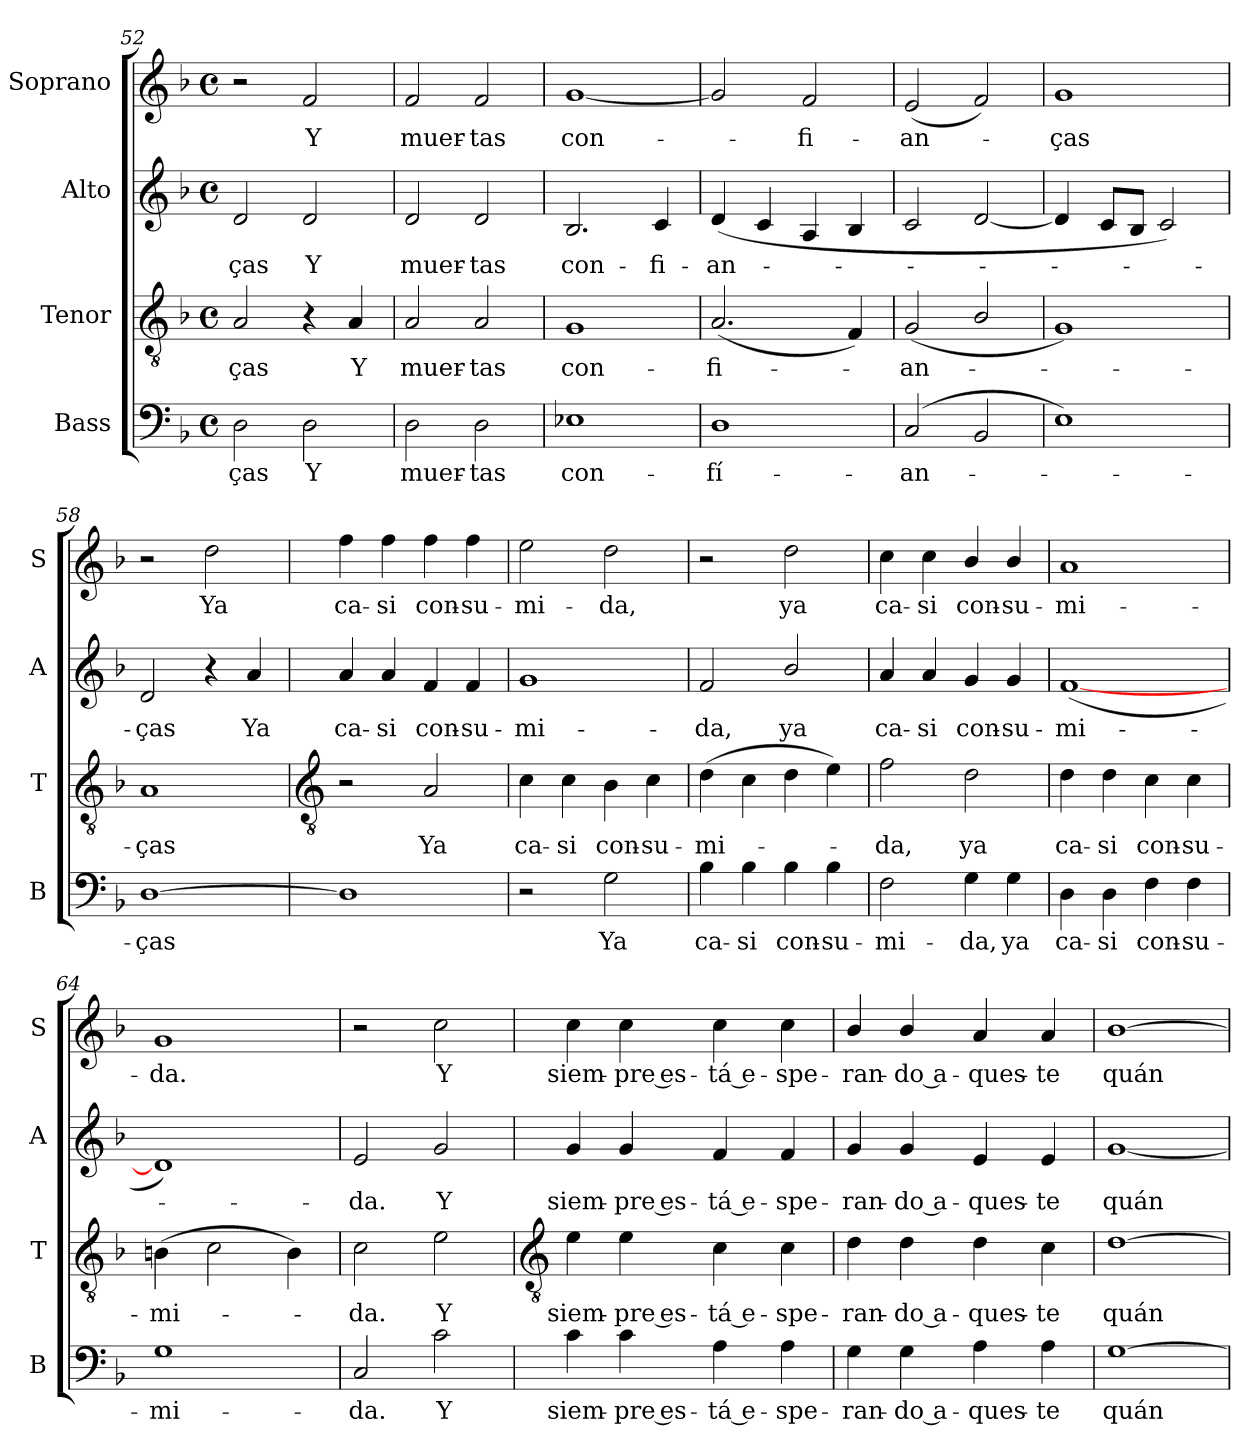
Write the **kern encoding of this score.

**kern	**text	**kern	**text	**kern	**text	**kern	**text
*part4	*part4	*part3	*part3	*part2	*part2	*part1	*part1
*staff4	*staff4	*staff3	*staff3	*staff2	*staff2	*staff1	*staff1
*I"Bass	*	*I"Tenor	*	*I"Alto	*	*I"Soprano	*
*I'B	*	*I'T	*	*I'A	*	*I'S	*
*clefF4	*	*clefGv2	*	*clefG2	*	*clefG2	*
*k[b-]	*	*k[b-]	*	*k[b-]	*	*k[b-]	*
*F:	*	*F:	*	*F:	*	*F:	*
*M4/4	*	*M4/4	*	*M4/4	*	*M4/4	*
*met(c)	*	*met(c)	*	*met(c)	*	*met(c)	*
=52	=52	=52	=52	=52	=52	=52	=52
!	!LO:LY:b	!	!LO:LY:b	!	!LO:LY:b	!	!
2D	ças	2A	-ças	2d	ças	2r	.
!	!LO:LY:b	!	!	!	!LO:LY:b	!	!LO:LY:b
2D	Y	4r	.	2d	Y	2f	Y
!	!	!	!LO:LY:b	!	!	!	!
.	.	4A	Y	.	.	.	.
=53	=53	=53	=53	=53	=53	=53	=53
!	!LO:LY:b	!	!LO:LY:b	!	!LO:LY:b	!	!LO:LY:b
2D	muer-	2A	muer-	2d	muer-	2f	muer-
!	!LO:LY:b	!	!LO:LY:b	!	!LO:LY:b	!	!LO:LY:b
2D	-tas	2A	-tas	2d	-tas	2f	-tas
=54	=54	=54	=54	=54	=54	=54	=54
!	!LO:LY:b	!	!LO:LY:b	!	!LO:LY:b	!	!LO:LY:b
1E-X	con-	1G	con-	2.B-	con-	[1g	con-
!	!	!	!	!	!LO:LY:b	!	!
.	.	.	.	4c	-fi-	.	.
=55	=55	=55	=55	=55	=55	=55	=55
!	!LO:LY:b	!	!LO:LY:b	!	!LO:LY:b	!	!
1D	-fí-	(<2.A	-fi-	(<4d	-an-	2g]	.
.	.	.	.	4c	.	.	.
!	!	!	!	!	!	!	!LO:LY:b
.	.	.	.	4A	.	2f	fi-
.	.	4F)	.	4B-	.	.	.
=56	=56	=56	=56	=56	=56	=56	=56
!	!LO:LY:b	!	!LO:LY:b	!	!	!	!LO:LY:b
(<2C	-an-	(<2G	an-	2c	.	(<2e	-an-
2BB-	.	2B-/	.	[2d	.	2f)	.
=57	=57	=57	=57	=57	=57	=57	=57
!	!	!	!	!	!	!	!LO:LY:b
1E)	.	1G)	.	4d]	.	1g	ças
.	.	.	.	8cL	.	.	.
.	.	.	.	8B-J	.	.	.
.	.	.	.	2c)	.	.	.
=58	=58	=58	=58	=58	=58	=58	=58
!	!LO:LY:b	!	!LO:LY:b	!	!LO:LY:b	!	!
[1D	ças	1A	ças	2d	ças	2r	.
!	!	!	!	!	!	!	!LO:LY:b
.	.	.	.	4r	.	2dd	Ya
!	!	!	!	!	!LO:LY:b	!	!
.	.	.	.	4a	Ya	.	.
!!LO:LB:g=z
=59	=59	=59	=59	=59	=59	=59	=59
*	*	*clefGv2	*	*	*	*	*
!	!	!	!	!	!LO:LY:b	!	!LO:LY:b
1D]	.	2r	.	4a	ca-	4ff	ca-
!	!	!	!	!	!LO:LY:b	!	!LO:LY:b
.	.	.	.	4a	-si	4ff	-si
!	!	!	!LO:LY:b	!	!LO:LY:b	!	!LO:LY:b
.	.	2A	Ya	4f	con-	4ff	con-
!	!	!	!	!	!LO:LY:b	!	!LO:LY:b
.	.	.	.	4f	-su-	4ff	-su-
=60	=60	=60	=60	=60	=60	=60	=60
!	!	!	!LO:LY:b	!	!LO:LY:b	!	!LO:LY:b
2r	.	4c	ca-	1g	-mi-	2ee	-mi-
!	!	!	!LO:LY:b	!	!	!	!
.	.	4c	-si	.	.	.	.
!	!LO:LY:b	!	!LO:LY:b	!	!	!	!LO:LY:b
2G	Ya	4B-	con-	.	.	2dd	-da,
!	!	!	!LO:LY:b	!	!	!	!
.	.	4c	-su-	.	.	.	.
=61	=61	=61	=61	=61	=61	=61	=61
!	!LO:LY:b	!	!LO:LY:b	!	!LO:LY:b	!	!
4B-	ca-	(>4d	-mi-	2f	-da,	2r	.
!	!LO:LY:b	!	!	!	!	!	!
4B-	-si	4c	.	.	.	.	.
!	!LO:LY:b	!	!	!	!LO:LY:b	!	!LO:LY:b
4B-	con-	4d	.	2b-/	ya	2dd	ya
!	!LO:LY:b	!	!	!	!	!	!
4B-	-su-	4e)	.	.	.	.	.
=62	=62	=62	=62	=62	=62	=62	=62
!	!LO:LY:b	!	!LO:LY:b	!	!LO:LY:b	!	!LO:LY:b
2F	-mi-	2f	da,	4a	ca-	4cc	ca-
!	!	!	!	!	!LO:LY:b	!	!LO:LY:b
.	.	.	.	4a	-si	4cc	-si
!	!LO:LY:b	!	!LO:LY:b	!	!LO:LY:b	!	!LO:LY:b
4G	-da,	2d	ya	4g	con-	4b-/	con-
!	!LO:LY:b	!	!	!	!LO:LY:b	!	!LO:LY:b
4G	ya	.	.	4g	-su-	4b-/	-su-
=63	=63	=63	=63	=63	=63	=63	=63
!	!LO:LY:b	!	!LO:LY:b	!	!LO:LY:b	!	!LO:LY:b
4D	ca-	4d	ca-	(<[1f	-mi-	1a	-mi-
!	!LO:LY:b	!	!LO:LY:b	!	!	!	!
4D	-si	4d	-si	.	.	.	.
!	!LO:LY:b	!	!LO:LY:b	!	!	!	!
4F	con-	4c	con-	.	.	.	.
!	!LO:LY:b	!	!LO:LY:b	!	!	!	!
4F	-su-	4c	-su-	.	.	.	.
=64	=64	=64	=64	=64	=64	=64	=64
!	!LO:LY:b	!	!LO:LY:b	!	!	!	!LO:LY:b
1G	-mi-	(>4Bn	-mi-	1d])	.	1g	-da.
.	.	2c	.	.	.	.	.
.	.	4B)	.	.	.	.	.
=65	=65	=65	=65	=65	=65	=65	=65
!	!LO:LY:b	!	!LO:LY:b	!	!LO:LY:b	!	!
2C	-da.	2c	da.	2e	da.	2r	.
!	!LO:LY:b	!	!LO:LY:b	!	!LO:LY:b	!	!LO:LY:b
2c	Y	2e	Y	2g	Y	2cc	Y
!!LO:LB:g=z
=66	=66	=66	=66	=66	=66	=66	=66
*	*	*clefGv2	*	*	*	*	*
!	!LO:LY:b	!	!LO:LY:b	!	!LO:LY:b	!	!LO:LY:b
4c	siem-	4e	siem-	4g	siem-	4cc	siem-
!	!LO:LY:b	!	!LO:LY:b	!	!LO:LY:b	!	!LO:LY:b
4c	-pre es-	4e	-pre es-	4g	-pre es-	4cc	-pre es-
!	!LO:LY:b	!	!LO:LY:b	!	!LO:LY:b	!	!LO:LY:b
4A	-tá e-	4c	-tá e-	4f	-tá e-	4cc	-tá e-
!	!LO:LY:b	!	!LO:LY:b	!	!LO:LY:b	!	!LO:LY:b
4A	-spe-	4c	-spe-	4f	-spe-	4cc	-spe-
=67	=67	=67	=67	=67	=67	=67	=67
!	!LO:LY:b	!	!LO:LY:b	!	!LO:LY:b	!	!LO:LY:b
4G	-ran-	4d	-ran-	4g	-ran-	4b-/	-ran-
!	!LO:LY:b	!	!LO:LY:b	!	!LO:LY:b	!	!LO:LY:b
4G	-do a-	4d	-do a-	4g	-do a-	4b-/	-do a-
!	!LO:LY:b	!	!LO:LY:b	!	!LO:LY:b	!	!LO:LY:b
4A	-ques-	4d	-ques-	4e	-ques-	4a	-ques-
!	!LO:LY:b	!	!LO:LY:b	!	!LO:LY:b	!	!LO:LY:b
4A	-te	4c	-te	4e	-te	4a	-te
=68	=68	=68	=68	=68	=68	=68	=68
!	!LO:LY:b	!	!LO:LY:b	!	!LO:LY:b	!	!LO:LY:b
[1G	quán-	[1d	quán-	[1g	quán-	[1b-	quán-
=	=	=	=	=	=	=	=
*-	*-	*-	*-	*-	*-	*-	*-
